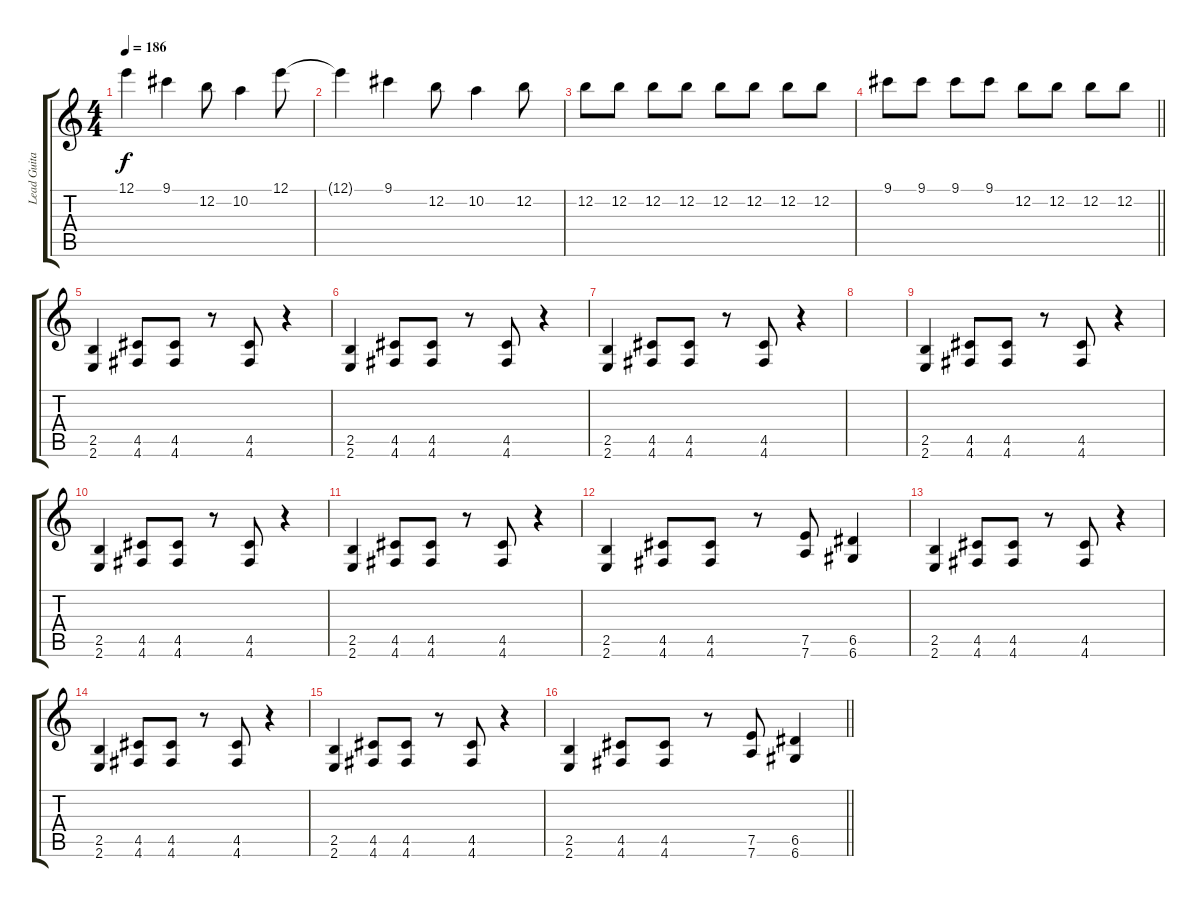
\track ("Lead Guitar" "Lead Guita") {instrument overdrivenguitar}
\staff {score tabs}
\tuning (E4 B3 G3 D3 A2 D2) {hide}
\ts (4 4)
\tempo 186
\clef g2
\ks c
12.1{t}.4{dy f} 9.1.4 12.2.8 10.2.4 12.1.8 |
12.1{t}.4 9.1.4 12.2.8 10.2.4 12.2.8 |
12.2.8 12.2.8 12.2.8 12.2.8 12.2.8 12.2.8 12.2.8 12.2.8 |
\barLineRight lightlight
9.1.8 9.1.8 9.1.8 9.1.8 12.2.8 12.2.8 12.2.8 12.2.8 |
(2.5 2.6).4 (4.5 4.6).8 (4.5 4.6).8 r.8 (4.5 4.6).8 r.4 |
(2.5 2.6).4 (4.5 4.6).8 (4.5 4.6).8 r.8 (4.5 4.6).8 r.4 |
(2.5 2.6).4 (4.5 4.6).8 (4.5 4.6).8 r.8 (4.5 4.6).8 r.4 |
|
(2.5 2.6).4 (4.5 4.6).8 (4.5 4.6).8 r.8 (4.5 4.6).8 r.4 |
(2.5 2.6).4 (4.5 4.6).8 (4.5 4.6).8 r.8 (4.5 4.6).8 r.4 |
(2.5 2.6).4 (4.5 4.6).8 (4.5 4.6).8 r.8 (4.5 4.6).8 r.4 |
(2.5 2.6).4 (4.5 4.6).8 (4.5 4.6).8 r.8 (7.5 7.6).8 (6.5 6.6).4 |
(2.5 2.6).4 (4.5 4.6).8 (4.5 4.6).8 r.8 (4.5 4.6).8 r.4 |
(2.5 2.6).4 (4.5 4.6).8 (4.5 4.6).8 r.8 (4.5 4.6).8 r.4 |
(2.5 2.6).4 (4.5 4.6).8 (4.5 4.6).8 r.8 (4.5 4.6).8 r.4 |
\barLineRight lightlight
(2.5 2.6).4 (4.5 4.6).8 (4.5 4.6).8 r.8 (7.5 7.6).8 (6.5 6.6).4
